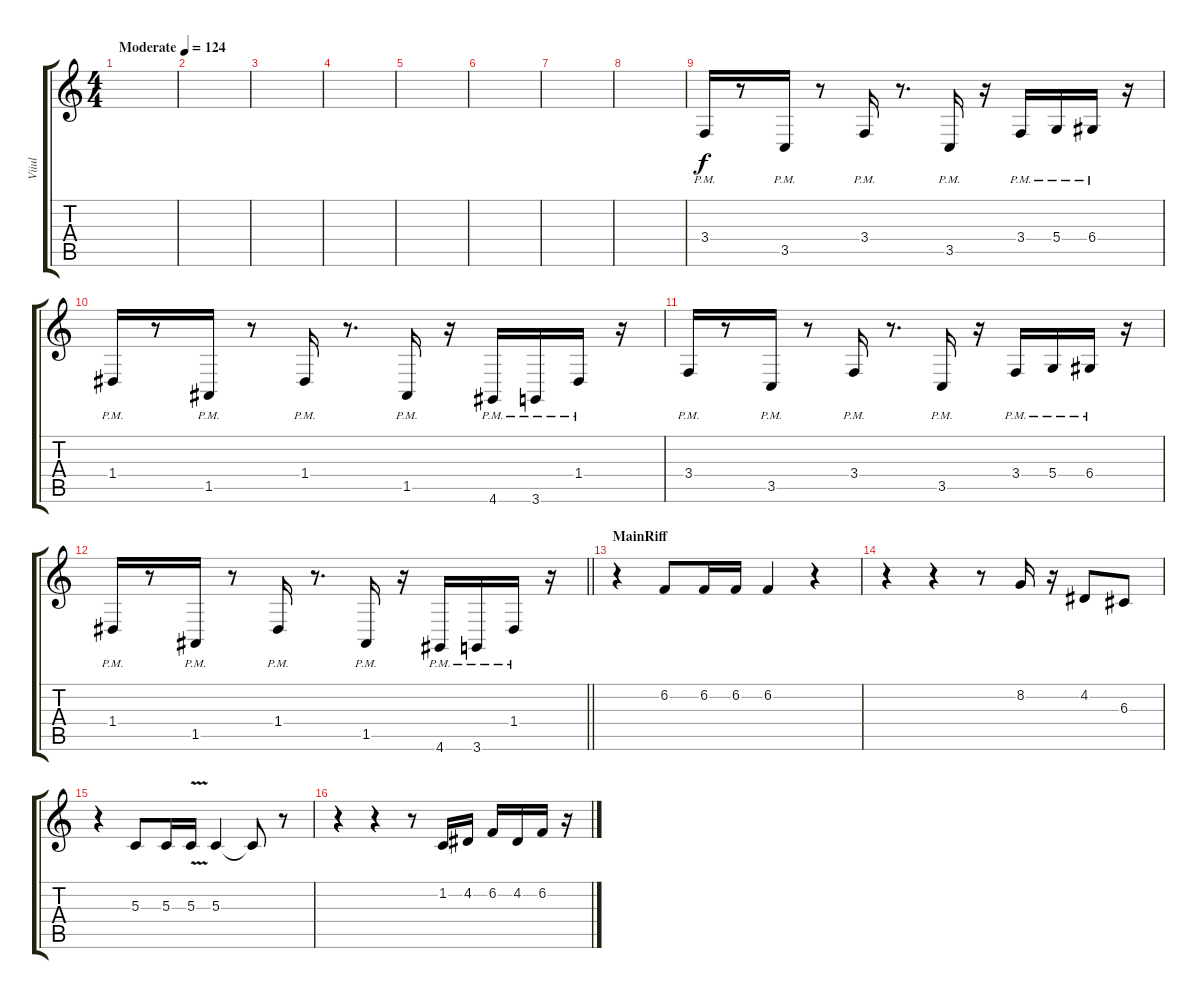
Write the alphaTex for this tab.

\track ("Viiul" "Viiul") {instrument violin}
\staff {score tabs}
\tuning (E4 B3 G3 D3 A2 E2) {hide}
\ts (4 4)
\tempo (124 "Moderate")
\clef g2
\ks c
|
|
|
|
|
|
|
|
3.4{pm}.16 r.8 3.5{pm}.16 r.8 3.4{pm}.16 r.8{d} 3.5{pm}.16 r.16 3.4{pm}.16 5.4{pm}.16 6.4{pm}.16 r.16 |
1.4{pm}.16 r.8 1.5{pm}.16 r.8 1.4{pm}.16 r.8{d} 1.5{pm}.16 r.16 4.6{pm}.16 3.6{pm}.16 1.4{pm}.16 r.16 |
3.4{pm}.16 r.8 3.5{pm}.16 r.8 3.4{pm}.16 r.8{d} 3.5{pm}.16 r.16 3.4{pm}.16 5.4{pm}.16 6.4{pm}.16 r.16 |
\barLineRight lightlight
1.4{pm}.16 r.8 1.5{pm}.16 r.8 1.4{pm}.16 r.8{d} 1.5{pm}.16 r.16 4.6{pm}.16 3.6{pm}.16 1.4{pm}.16 r.16 |
\section ("" "MainRiff")
r.4 6.2.8 6.2.16 6.2.16 6.2.4 r.4 |
r.4 r.4 r.8 8.2.16 r.16 4.2.8 6.3.8 |
r.4 5.3.8 5.3.16 5.3{v}.16 5.3.4 5.3{t}.8 r.8 |
r.4 r.4 r.8 1.2.16 4.2.16 6.2.16 4.2.16 6.2.16 r.16
